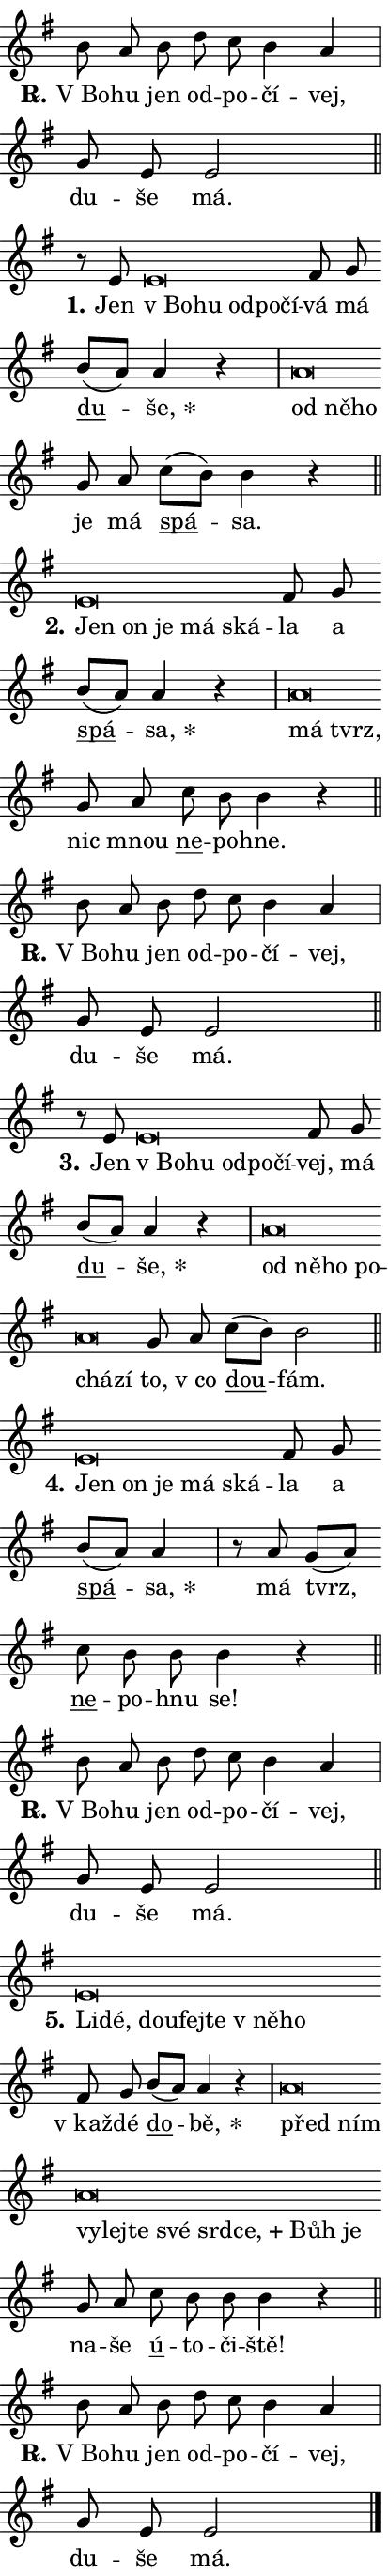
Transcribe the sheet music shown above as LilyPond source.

\version "2.24.0"
\header { tagline = "" }
\paper {
  indent = 0\cm
  top-margin = 0\cm
  right-margin = 0.13\cm % to fit lyric hyphens
  bottom-margin = 0\cm
  left-margin = 0\cm
  paper-width = 7\cm
  page-breaking = #ly:one-page-breaking
  system-system-spacing.basic-distance = #11
  score-system-spacing.basic-distance = #11
  ragged-last = ##f
}


%% Author: Thomas Morley
%% https://lists.gnu.org/archive/html/lilypond-user/2020-05/msg00002.html
#(define (line-position grob)
"Returns position of @var[grob} in current system:
   @code{'start}, if at first time-step
   @code{'end}, if at last time-step
   @code{'middle} otherwise
"
  (let* ((col (ly:item-get-column grob))
         (ln (ly:grob-object col 'left-neighbor))
         (rn (ly:grob-object col 'right-neighbor))
         (col-to-check-left (if (ly:grob? ln) ln col))
         (col-to-check-right (if (ly:grob? rn) rn col))
         (break-dir-left
           (and
             (ly:grob-property col-to-check-left 'non-musical #f)
             (ly:item-break-dir col-to-check-left)))
         (break-dir-right
           (and
             (ly:grob-property col-to-check-right 'non-musical #f)
             (ly:item-break-dir col-to-check-right))))
        (cond ((eqv? 1 break-dir-left) 'start)
              ((eqv? -1 break-dir-right) 'end)
              (else 'middle))))

#(define (tranparent-at-line-position vctor)
  (lambda (grob)
  "Relying on @code{line-position} select the relevant enry from @var{vctor}.
Used to determine transparency,"
    (case (line-position grob)
      ((end) (not (vector-ref vctor 0)))
      ((middle) (not (vector-ref vctor 1)))
      ((start) (not (vector-ref vctor 2))))))

noteHeadBreakVisibility =
#(define-music-function (break-visibility)(vector?)
"Makes @code{NoteHead}s transparent relying on @var{break-visibility}"
#{
  \override NoteHead.transparent =
    #(tranparent-at-line-position break-visibility)
#})

#(define delete-ledgers-for-transparent-note-heads
  (lambda (grob)
    "Reads whether a @code{NoteHead} is transparent.
If so this @code{NoteHead} is removed from @code{'note-heads} from
@var{grob}, which is supposed to be @code{LedgerLineSpanner}.
As a result ledgers are not printed for this @code{NoteHead}"
    (let* ((nhds-array (ly:grob-object grob 'note-heads))
           (nhds-list
             (if (ly:grob-array? nhds-array)
                 (ly:grob-array->list nhds-array)
                 '()))
           ;; Relies on the transparent-property being done before
           ;; Staff.LedgerLineSpanner.after-line-breaking is executed.
           ;; This is fragile ...
           (to-keep
             (remove
               (lambda (nhd)
                 (ly:grob-property nhd 'transparent #f))
               nhds-list)))
      ;; TODO find a better method to iterate over grob-arrays, similiar
      ;; to filter/remove etc for lists
      ;; For now rebuilt from scratch
      (set! (ly:grob-object grob 'note-heads)  '())
      (for-each
        (lambda (nhd)
          (ly:pointer-group-interface::add-grob grob 'note-heads nhd))
        to-keep))))

squashNotes = {
  \override NoteHead.X-extent = #'(-0.2 . 0.2)
  \override NoteHead.Y-extent = #'(-0.75 . 0)
  \override NoteHead.stencil =
    #(lambda (grob)
       (let ((pos (ly:grob-property grob 'staff-position)))
         (begin
           (if (< pos -7) (display "ERROR: Lower brevis then expected\n") (display "OK: Expected brevis position\n"))
           (if (<= pos -6) ly:text-interface::print ly:note-head::print))))
}
unSquashNotes = {
  \revert NoteHead.X-extent
  \revert NoteHead.Y-extent
  \revert NoteHead.stencil
}

hideNotes = \noteHeadBreakVisibility #begin-of-line-visible
unHideNotes = \noteHeadBreakVisibility #all-visible

% work-around for resetting accidentals
% https://lilypond.org/doc/v2.23/Documentation/notation/displaying-rhythms#unmetered-music
cadenzaMeasure = {
  \cadenzaOff
  \partial 1024 s1024
  \cadenzaOn
}

#(define-markup-command (accent layout props text) (markup?)
  "Underline accented syllable"
  (interpret-markup layout props
    #{\markup \override #'(offset . 4.3) \underline { #text }#}))

responsum = \markup \concat {
  "R" \hspace #-1.05 \path #0.1 #'((moveto 0 0.07) (lineto 0.9 0.8)) \hspace #0.05 "."
}

spaceSize = #0.6828661417322834 % exact space size for TeX Gyre Schola

\layout {
  \context {
    \Staff
    \remove "Time_signature_engraver"
    \override LedgerLineSpanner.after-line-breaking = #delete-ledgers-for-transparent-note-heads
  }
  \context {
    \Lyrics {
      \override LyricSpace.minimum-distance = \spaceSize
      \override LyricText.font-name = #"TeX Gyre Schola"
      \override LyricText.font-size = 1
      \override StanzaNumber.font-name = #"TeX Gyre Schola Bold"
      \override StanzaNumber.font-size = 1
    }
  }
  \context {
    \Score 
    \override NoteHead.text =
      #(lambda (grob) 
        (let ((pos (ly:grob-property grob 'staff-position)))
          #{\markup {
            \combine
              \halign #-0.55 \raise #(if (= pos -6) 0 0.5) \override #'(thickness . 2) \draw-line #'(3.2 . 0)
              \musicglyph "noteheads.sM1"
          }#}))
  }
}

% magnetic-lyrics.ily
%
%   written by
%     Jean Abou Samra <jean@abou-samra.fr>
%     Werner Lemberg <wl@gnu.org>
%
%   adapted by
%     Jiri Hon <jiri.hon@gmail.com>
%
% Version 2022-Apr-15

% https://www.mail-archive.com/lilypond-user@gnu.org/msg149350.html

#(define (Left_hyphen_pointer_engraver context)
   "Collect syllable-hyphen-syllable occurrences in lyrics and store
them in properties.  This engraver only looks to the left.  For
example, if the lyrics input is @code{foo -- bar}, it does the
following.

@itemize @bullet
@item
Set the @code{text} property of the @code{LyricHyphen} grob between
@q{foo} and @q{bar} to @code{foo}.

@item
Set the @code{left-hyphen} property of the @code{LyricText} grob with
text @q{foo} to the @code{LyricHyphen} grob between @q{foo} and
@q{bar}.
@end itemize

Use this auxiliary engraver in combination with the
@code{lyric-@/text::@/apply-@/magnetic-@/offset!} hook."
   (let ((hyphen #f)
         (text #f))
     (make-engraver
      (acknowledgers
       ((lyric-syllable-interface engraver grob source-engraver)
        (set! text grob)))
      (end-acknowledgers
       ((lyric-hyphen-interface engraver grob source-engraver)
        ;(when (not (grob::has-interface grob 'lyric-space-interface))
          (set! hyphen grob)));)
      ((stop-translation-timestep engraver)
       (when (and text hyphen)
         (ly:grob-set-object! text 'left-hyphen hyphen))
       (set! text #f)
       (set! hyphen #f)))))

#(define (lyric-text::apply-magnetic-offset! grob)
   "If the space between two syllables is less than the value in
property @code{LyricText@/.details@/.squash-threshold}, move the right
syllable to the left so that it gets concatenated with the left
syllable.

Use this function as a hook for
@code{LyricText@/.after-@/line-@/breaking} if the
@code{Left_@/hyphen_@/pointer_@/engraver} is active."
   (let ((hyphen (ly:grob-object grob 'left-hyphen #f)))
     (when hyphen
       (let ((left-text (ly:spanner-bound hyphen LEFT)))
         (when (grob::has-interface left-text 'lyric-syllable-interface)
           (let* ((common (ly:grob-common-refpoint grob left-text X))
                  (this-x-ext (ly:grob-extent grob common X))
                  (left-x-ext
                   (begin
                     ;; Trigger magnetism for left-text.
                     (ly:grob-property left-text 'after-line-breaking)
                     (ly:grob-extent left-text common X)))
                  ;; `delta` is the gap width between two syllables.
                  (delta (- (interval-start this-x-ext)
                            (interval-end left-x-ext)))
                  (details (ly:grob-property grob 'details))
                  (threshold (assoc-get 'squash-threshold details 0.2)))
             (when (< delta threshold)
               (let* (;; We have to manipulate the input text so that
                      ;; ligatures crossing syllable boundaries are not
                      ;; disabled.  For languages based on the Latin
                      ;; script this is essentially a beautification.
                      ;; However, for non-Western scripts it can be a
                      ;; necessity.
                      (lt (ly:grob-property left-text 'text))
                      (rt (ly:grob-property grob 'text))
                      (is-space (grob::has-interface hyphen 'lyric-space-interface))
                      (space (if is-space " " ""))
                      (extra-delta (if is-space spaceSize 0))
                      ;; Append new syllable.
                      (ltrt-space (if (and (string? lt) (string? rt))
                                (string-append lt space rt)
                                (make-concat-markup (list lt space rt))))
                      ;; Right-align `ltrt` to the right side.
                      (ltrt-space-markup (grob-interpret-markup
                               grob
                               (make-translate-markup
                                (cons (interval-length this-x-ext) 0)
                                (make-right-align-markup ltrt-space)))))
                 (begin
                   ;; Don't print `left-text`.
                   (ly:grob-set-property! left-text 'stencil #f)
                   ;; Set text and stencil (which holds all collected
                   ;; syllables so far) and shift it to the left.
                   (ly:grob-set-property! grob 'text ltrt-space)
                   (ly:grob-set-property! grob 'stencil ltrt-space-markup)
                   (ly:grob-translate-axis! grob (- (- delta extra-delta)) X))))))))))


#(define (lyric-hyphen::displace-bounds-first grob)
   ;; Make very sure this callback isn't triggered too early.
   (let ((left (ly:spanner-bound grob LEFT))
         (right (ly:spanner-bound grob RIGHT)))
     (ly:grob-property left 'after-line-breaking)
     (ly:grob-property right 'after-line-breaking)
     (ly:lyric-hyphen::print grob)))

squashThreshold = #0.4

\layout {
  \context {
    \Lyrics
    \consists #Left_hyphen_pointer_engraver
    \override LyricText.after-line-breaking =
      #lyric-text::apply-magnetic-offset!
    \override LyricHyphen.stencil = #lyric-hyphen::displace-bounds-first
    \override LyricText.details.squash-threshold = \squashThreshold
    \override LyricHyphen.minimum-distance = 0
    \override LyricHyphen.minimum-length = \squashThreshold
  }
}

squashText = \override LyricText.details.squash-threshold = 9999
unSquashText = \override LyricText.details.squash-threshold = \squashThreshold

leftText = \override LyricText.self-alignment-X = #LEFT
unLeftText = \revert LyricText.self-alignment-X

starOffset = #(lambda (grob) 
                (let ((x_offset (ly:self-alignment-interface::aligned-on-x-parent grob)))
                  (if (= x_offset 0) 0 (+ x_offset 1.2))))

star = #(define-music-function (syllable)(string?)
"Append star separator at the end of a syllable"
#{
  \once \override LyricText.X-offset = #starOffset
  \lyricmode { \markup {
    #syllable
    \override #'((font-name . "TeX Gyre Schola Bold")) \hspace #0.2 \lower #0.65 \larger "*"
  } }
#})

starAccent = #(define-music-function (syllable)(string?)
"Append star separator at the end of a syllable and make accent"
#{
  \once \override LyricText.X-offset = #starOffset
  \lyricmode { \markup {
    \accent #syllable
    \override #'((font-name . "TeX Gyre Schola Bold")) \hspace #0.2 \lower #0.65 \larger "*"
  } }
#})

breath = #(define-music-function (syllable)(string?)
"Append breathing indicator at the end of a syllable"
#{
  \lyricmode { \markup { #syllable "+" } }
#})

optionalBreath = #(define-music-function (syllable)(string?)
"Append optional breathing indicator at the end of a syllable"
#{
  \lyricmode { \markup { #syllable "(+)" } }
#})


\score {
    <<
        \new Voice = "melody" { \cadenzaOn \key g \major \relative { b'8 a b d c b4 a \cadenzaMeasure \bar "|" g8 e e2 \cadenzaMeasure \bar "||" \break } }
        \new Lyrics \lyricsto "melody" { \lyricmode { \set stanza = \responsum
"V Bo" -- hu jen od -- po -- čí -- vej, du -- še má. } }
    >>
    \layout {}
}

\score {
    <<
        \new Voice = "melody" { \cadenzaOn \key g \major \relative { r8 e'8 \squashNotes e\breve*1/16 \hideNotes \breve*1/16 \bar "" \breve*1/16 \bar "" \breve*1/16 \breve*1/16 \bar "" \unHideNotes \unSquashNotes fis8 g \bar "" b[( a)] a4 r \cadenzaMeasure \bar "|" \squashNotes a\breve*1/16 \hideNotes \breve*1/16 \breve*1/16 \bar "" \unHideNotes \unSquashNotes g8 a \bar "" c[( b)] b4 r \cadenzaMeasure \bar "||" \break } }
        \new Lyrics \lyricsto "melody" { \lyricmode { \set stanza = "1."
Jen \leftText "v Bo" -- \squashText hu od -- po -- čí -- \unLeftText \unSquashText vá má \markup \accent du -- \star še, \leftText od \squashText ně -- ho \unLeftText \unSquashText je má \markup \accent spá -- sa. } }
    >>
    \layout {}
}

\score {
    <<
        \new Voice = "melody" { \cadenzaOn \key g \major \relative { \squashNotes e'\breve*1/16 \hideNotes \breve*1/16 \bar "" \breve*1/16 \bar "" \breve*1/16 \breve*1/16 \bar "" \unHideNotes \unSquashNotes fis8 g \bar "" b[( a)] a4 r \cadenzaMeasure \bar "|" \squashNotes a\breve*1/16 \hideNotes \breve*1/16 \bar "" \unHideNotes \unSquashNotes g8 a \bar "" c b b4 r \cadenzaMeasure \bar "||" \break } }
        \new Lyrics \lyricsto "melody" { \lyricmode { \set stanza = "2."
\leftText Jen \squashText on je má ská -- \unLeftText \unSquashText la a \markup \accent spá -- \star sa, \leftText má \squashText tvrz, \unLeftText \unSquashText nic mnou \markup \accent ne -- po -- hne. } }
    >>
    \layout {}
}

\score {
    <<
        \new Voice = "melody" { \cadenzaOn \key g \major \relative { b'8 a b d c b4 a \cadenzaMeasure \bar "|" g8 e e2 \cadenzaMeasure \bar "||" \break } }
        \new Lyrics \lyricsto "melody" { \lyricmode { \set stanza = \responsum
"V Bo" -- hu jen od -- po -- čí -- vej, du -- še má. } }
    >>
    \layout {}
}

\score {
    <<
        \new Voice = "melody" { \cadenzaOn \key g \major \relative { r8 e'8 \squashNotes e\breve*1/16 \hideNotes \breve*1/16 \bar "" \breve*1/16 \bar "" \breve*1/16 \breve*1/16 \bar "" \unHideNotes \unSquashNotes fis8 g \bar "" b[( a)] a4 r \cadenzaMeasure \bar "|" \squashNotes a\breve*1/16 \hideNotes \breve*1/16 \bar "" \breve*1/16 \bar "" \breve*1/16 \bar "" \breve*1/16 \breve*1/16 \bar "" \unHideNotes \unSquashNotes g8 a \bar "" c[( b)] b2 \cadenzaMeasure \bar "||" \break } }
        \new Lyrics \lyricsto "melody" { \lyricmode { \set stanza = "3."
Jen \leftText "v Bo" -- \squashText hu od -- po -- čí -- \unLeftText \unSquashText vej, má \markup \accent du -- \star še, \leftText od \squashText ně -- ho po -- chá -- zí \unLeftText \unSquashText to, "v co" \markup \accent dou -- fám. } }
    >>
    \layout {}
}

\score {
    <<
        \new Voice = "melody" { \cadenzaOn \key g \major \relative { \squashNotes e'\breve*1/16 \hideNotes \breve*1/16 \bar "" \breve*1/16 \bar "" \breve*1/16 \breve*1/16 \bar "" \unHideNotes \unSquashNotes fis8 g \bar "" b[( a)] a4 \cadenzaMeasure \bar "|" r8 a g8[( a)] \bar "" c b b b4 r \cadenzaMeasure \bar "||" \break } }
        \new Lyrics \lyricsto "melody" { \lyricmode { \set stanza = "4."
\leftText Jen \squashText on je má ská -- \unLeftText \unSquashText la a \markup \accent spá -- \star sa, má tvrz, \markup \accent ne -- po -- hnu se! } }
    >>
    \layout {}
}

\score {
    <<
        \new Voice = "melody" { \cadenzaOn \key g \major \relative { b'8 a b d c b4 a \cadenzaMeasure \bar "|" g8 e e2 \cadenzaMeasure \bar "||" \break } }
        \new Lyrics \lyricsto "melody" { \lyricmode { \set stanza = \responsum
"V Bo" -- hu jen od -- po -- čí -- vej, du -- še má. } }
    >>
    \layout {}
}

\score {
    <<
        \new Voice = "melody" { \cadenzaOn \key g \major \relative { \squashNotes e'\breve*1/16 \hideNotes \breve*1/16 \bar "" \breve*1/16 \bar "" \breve*1/16 \bar "" \breve*1/16 \bar "" \breve*1/16 \breve*1/16 \bar "" \unHideNotes \unSquashNotes fis8 g \bar "" b[( a)] a4 r \cadenzaMeasure \bar "|" \squashNotes a\breve*1/16 \hideNotes \breve*1/16 \bar "" \breve*1/16 \bar "" \breve*1/16 \bar "" \breve*1/16 \bar "" \breve*1/16 \bar "" \breve*1/16 \bar "" \breve*1/16 \bar "" \breve*1/16 \breve*1/16 \bar "" \unHideNotes \unSquashNotes g8 a \bar "" c b b b4 r \cadenzaMeasure \bar "||" \break } }
        \new Lyrics \lyricsto "melody" { \lyricmode { \set stanza = "5."
\leftText Li -- \squashText dé, dou -- fej -- te "v ně" -- ho \unLeftText \unSquashText "v kaž" -- dé \markup \accent do -- \star bě, \leftText před \squashText ním vy -- lej -- te své srd -- \breath "ce," Bůh je \unLeftText \unSquashText na -- še \markup \accent ú -- to -- či -- ště! } }
    >>
    \layout {}
}

\score {
    <<
        \new Voice = "melody" { \cadenzaOn \key g \major \relative { b'8 a b d c b4 a \cadenzaMeasure \bar "|" g8 e e2 \cadenzaMeasure \bar "||" \break } \bar "|." }
        \new Lyrics \lyricsto "melody" { \lyricmode { \set stanza = \responsum
"V Bo" -- hu jen od -- po -- čí -- vej, du -- še má. } }
    >>
    \layout {}
}
